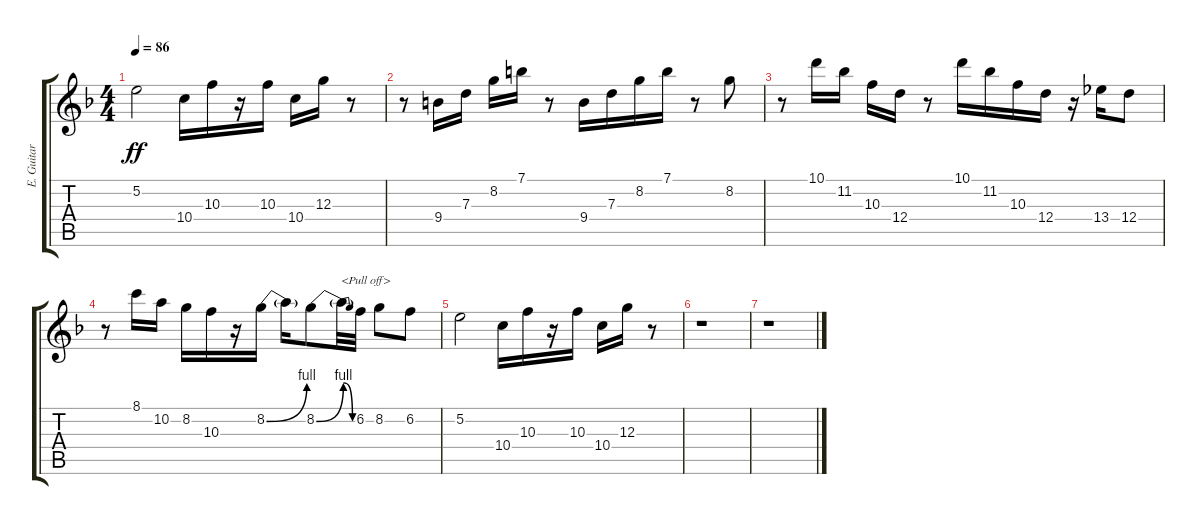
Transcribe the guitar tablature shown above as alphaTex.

\track ("E. Guitar IV" "E. Guitar ") {instrument electricguitarclean}
\staff {score tabs}
\tuning (E4 B3 G3 D3 A2 E2) {hide}
\ts (4 4)
\tempo 86
\clef g2
\ks f
5.2.2{dy ff} 10.4.16 10.3.16 r.16 10.3.16 10.4.16 12.3.16 r.8 |
r.8 9.4.16 7.3.16 8.2.16 7.1.16 r.8 9.4.16 7.3.16 8.2.16 7.1.16 r.8 8.2.8 |
r.8 10.1.16 11.2.16 10.3.16 12.4.16 r.8 10.1.16 11.2.16 10.3.16 12.4.16 r.16 13.4.16 12.4.8 |
r.8 8.1.16 10.2.16 8.2.16 10.3.16 r.16 8.2{be (bend 0 0 60 4)}.16 8.2{t}.16 8.2{be (bend 0 0 60 4)}.8 8.2{be (release 0 4 60 0) t}.32{txt "<Pull off>"} 6.2.32 8.2.8 6.2.8 |
5.2.2 10.4.16 10.3.16 r.16 10.3.16 10.4.16 12.3.16 r.8 |
r.1 |
r.1
